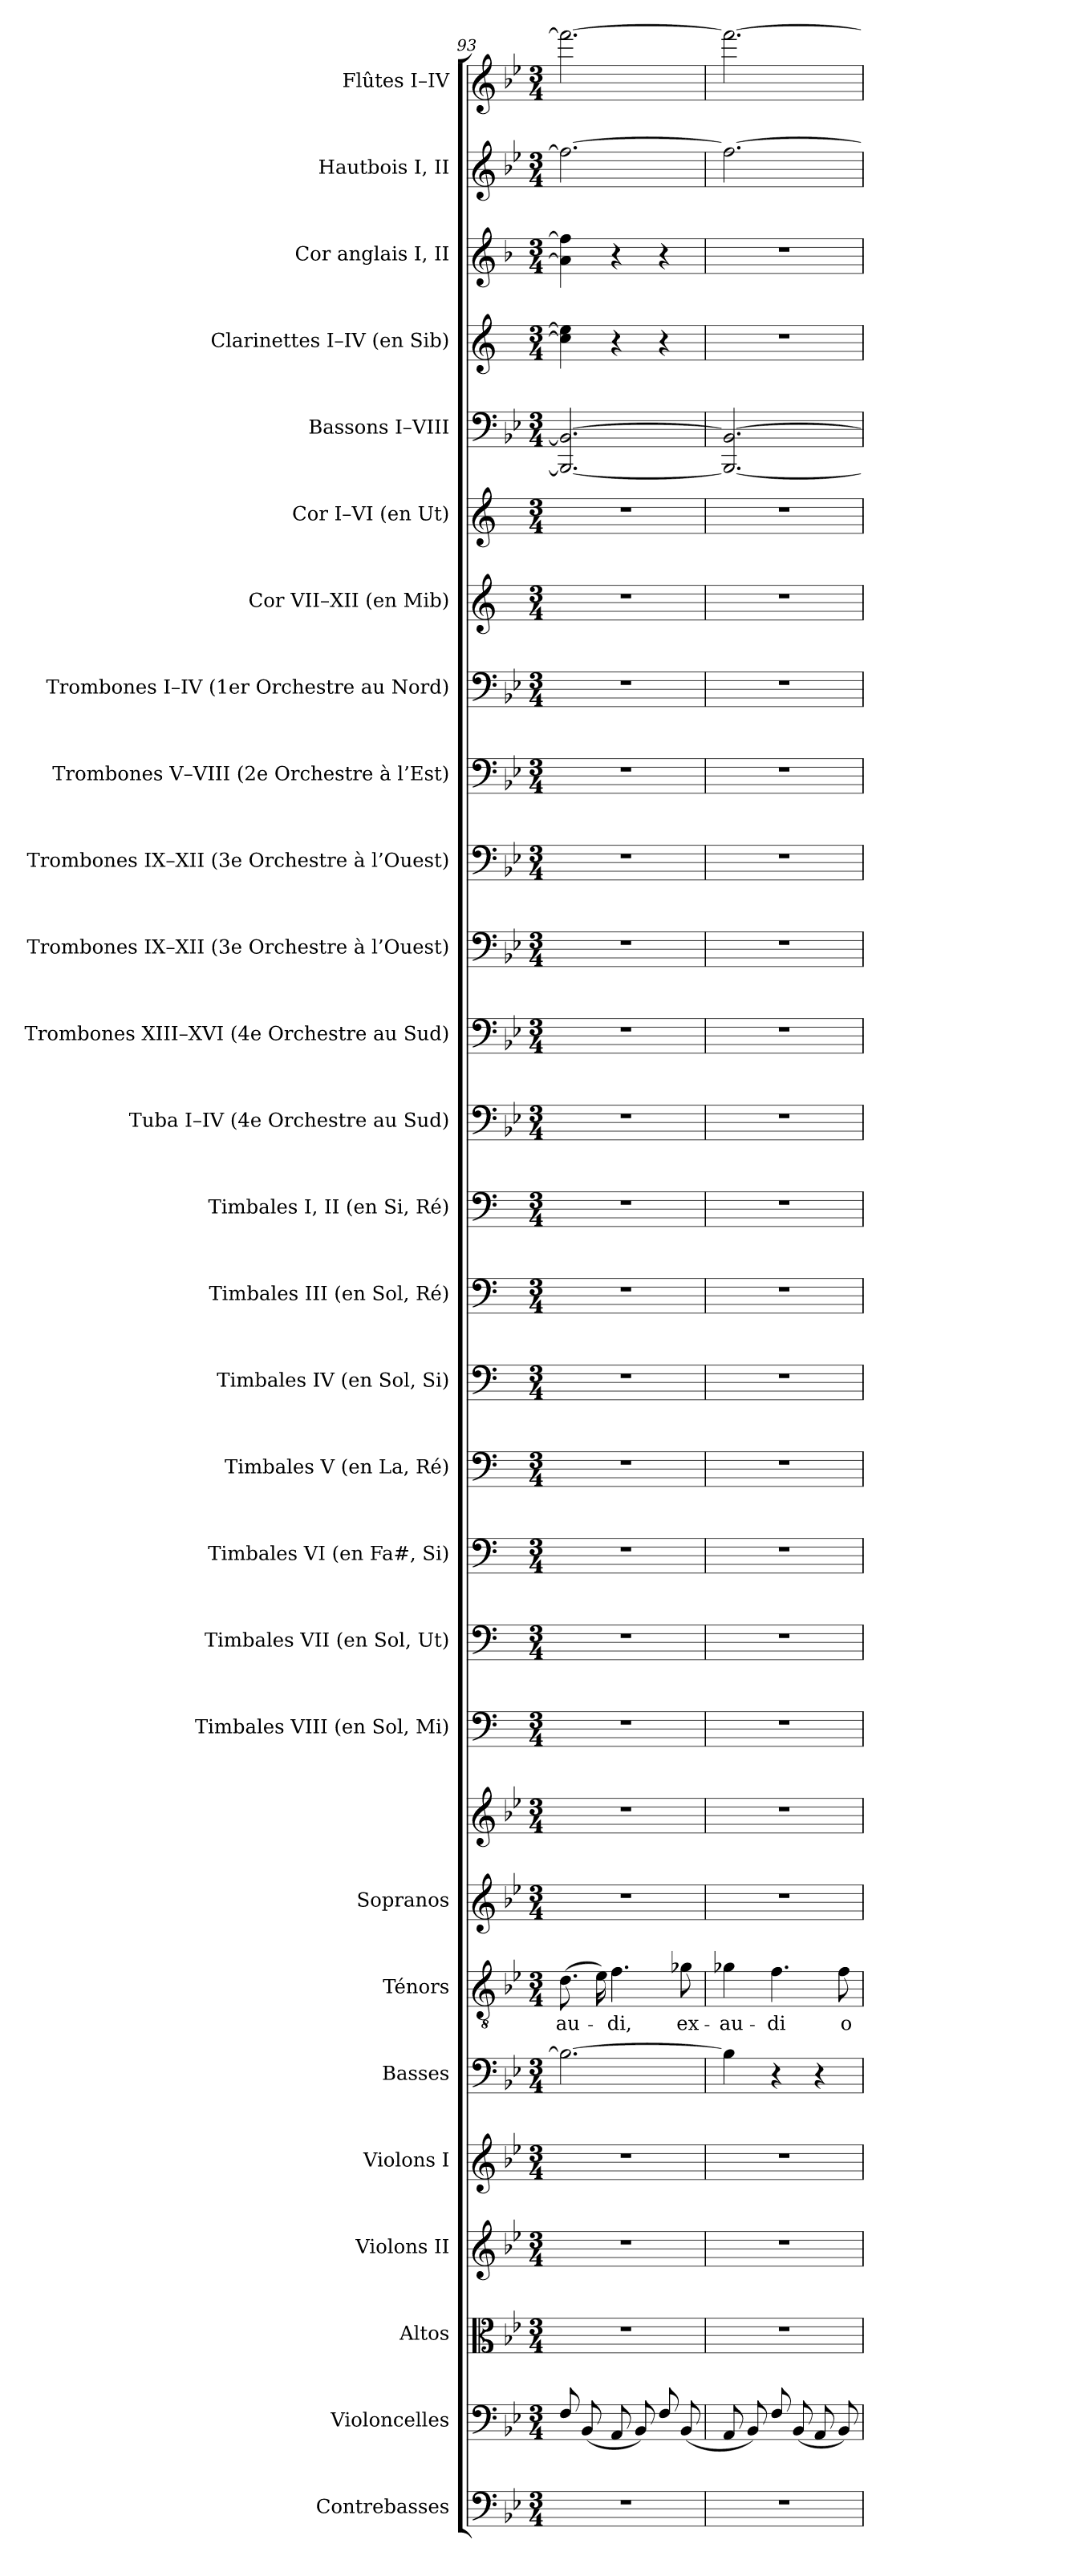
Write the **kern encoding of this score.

**kern	**kern	**kern	**kern	**kern	**kern	**kern	**text	**kern	**kern	**kern	**kern	**kern	**kern	**kern	**kern	**kern	**kern	**kern	**kern	**kern	**kern	**kern	**kern	**kern	**kern	**kern	**kern	**kern	**kern
*part28	*part27	*part26	*part25	*part24	*part23	*part22	*part22	*part21	*part21	*part20	*part19	*part18	*part17	*part16	*part15	*part14	*part13	*part12	*part11	*part10	*part9	*part8	*part7	*part6	*part5	*part4	*part3	*part2	*part1
*staff29	*staff28	*staff27	*staff26	*staff25	*staff24	*staff23	*staff23	*staff22	*staff21	*staff20	*staff19	*staff18	*staff17	*staff16	*staff15	*staff14	*staff13	*staff12	*staff11	*staff10	*staff9	*staff8	*staff7	*staff6	*staff5	*staff4	*staff3	*staff2	*staff1
*I"Contrebasses	*I"Violoncelles	*I"Altos	*I"Violons II	*I"Violons I	*I"Basses	*I"Ténors	*	*I"Sopranos	*	*I"Timbales VIII (en Sol, Mi)	*I"Timbales VII (en Sol, Ut)	*I"Timbales VI (en Fa#, Si)	*I"Timbales V (en La, Ré)	*I"Timbales IV (en Sol, Si)	*I"Timbales III (en Sol, Ré)	*I"Timbales I, II (en Si, Ré)	*I"Tuba I–IV (4e Orchestre au Sud)	*I"Trombones XIII–XVI (4e Orchestre au Sud)	*I"Trombones IX–XII (3e Orchestre à l’Ouest)	*I"Trombones IX–XII (3e Orchestre à l’Ouest)	*I"Trombones V–VIII (2e Orchestre à l’Est)	*I"Trombones I–IV (1er Orchestre au Nord)	*I"Cor VII–XII (en Mib)	*I"Cor I–VI (en Ut)	*I"Bassons I–VIII	*I"Clarinettes I–IV (en Sib)	*I"Cor anglais I, II	*I"Hautbois I, II	*I"Flûtes I–IV
*I'Cb.	*I'Vlles	*I'Altos	*I'Vns II	*I'Vns I	*I'Basses	*I'Tén.	*	*I'Sopr.	*	*I'VIII	*I'VII	*I'VI	*I'Timb.  V	*I'IV	*I'III	*I'I, II	*I'Tb.	*I'4e Orchestre	*	*I'Trb.  3e Orchestre	*I'2e Orchestre	*I'1er Orchestre	*I'Cor (Mib)	*I'Cor (Ut)	*I'Bns	*I'Cl. (Sib)	*I'C. a.	*I'Hb.	*I'Fl.
*clefF4	*clefF4	*clefC3	*clefG2	*clefG2	*clefF4	*clefGv2	*	*clefG2	*clefG2	*clefF4	*clefF4	*clefF4	*clefF4	*clefF4	*clefF4	*clefF4	*clefF4	*clefF4	*clefF4	*clefF4	*clefF4	*clefF4	*clefG2	*clefG2	*clefF4	*clefG2	*clefG2	*clefG2	*clefG2
*ITrd7c12	*	*	*	*	*	*ITrd7c12	*	*	*	*	*	*	*	*	*	*	*	*	*	*	*	*	*ITrd5c9	*ITrd7c12	*	*ITrd1c2	*ITrd4c7	*	*
*k[b-e-]	*k[b-e-]	*k[b-e-]	*k[b-e-]	*k[b-e-]	*k[b-e-]	*k[b-e-]	*	*k[b-e-]	*k[b-e-]	*k[]	*k[]	*k[]	*k[]	*k[]	*k[]	*k[]	*k[b-e-]	*k[b-e-]	*k[b-e-]	*k[b-e-]	*k[b-e-]	*k[b-e-]	*k[b-e-a-]	*k[]	*k[b-e-]	*k[b-e-]	*k[b-e-]	*k[b-e-]	*k[b-e-]
*B-:	*B-:	*B-:	*B-:	*B-:	*B-:	*B-:	*	*B-:	*B-:	*C:	*C:	*C:	*C:	*C:	*C:	*C:	*B-:	*B-:	*B-:	*B-:	*B-:	*B-:	*E-:	*C:	*B-:	*B-:	*B-:	*B-:	*B-:
*M3/4	*M3/4	*M3/4	*M3/4	*M3/4	*M3/4	*M3/4	*	*M3/4	*M3/4	*M3/4	*M3/4	*M3/4	*M3/4	*M3/4	*M3/4	*M3/4	*M3/4	*M3/4	*M3/4	*M3/4	*M3/4	*M3/4	*M3/4	*M3/4	*M3/4	*M3/4	*M3/4	*M3/4	*M3/4
=93	=93	=93	=93	=93	=93	=93	=93	=93	=93	=93	=93	=93	=93	=93	=93	=93	=93	=93	=93	=93	=93	=93	=93	=93	=93	=93	=93	=93	=93
!LO:N:vis=1	!	!LO:N:vis=1	!LO:N:vis=1	!LO:N:vis=1	!	!	!	!	!	!	!	!	!	!	!	!	!	!	!	!	!	!	!	!	!	!	!	!	!
!	!	!	!	!	!	!	!LO:LY:b:color=#000000	!LO:N:vis=1	!LO:N:vis=1	!LO:N:vis=1	!LO:N:vis=1	!LO:N:vis=1	!LO:N:vis=1	!LO:N:vis=1	!LO:N:vis=1	!LO:N:vis=1	!LO:N:vis=1	!LO:N:vis=1	!LO:N:vis=1	!LO:N:vis=1	!LO:N:vis=1	!LO:N:vis=1	!LO:N:vis=1	!LO:N:vis=1	!	!	!	!	!
2.r	8Fi/	2.r	2.r	2.r	2.B-i\_>	(8.Di\	-au-	2.r	2.r	2.r	2.r	2.r	2.r	2.r	2.r	2.r	2.r	2.r	2.r	2.r	2.r	2.r	2.r	2.r	2.BBB-i/_< 2.BB-i_>	4b-i\] 4ddi]	4di\] 4b-i]	2.ffi\_>	2.fffi\_>
.	(8BB-i/	.	.	.	.	.	.	.	.	.	.	.	.	.	.	.	.	.	.	.	.	.	.	.	.	.	.	.	.
.	.	.	.	.	.	16E-i\)	.	.	.	.	.	.	.	.	.	.	.	.	.	.	.	.	.	.	.	.	.	.	.
!	!	!	!	!	!	!	!LO:LY:b:color=#000000	!	!	!	!	!	!	!	!	!	!	!	!	!	!	!	!	!	!	!	!	!	!
.	8AAi/	.	.	.	.	4.Fi\	-di,	.	.	.	.	.	.	.	.	.	.	.	.	.	.	.	.	.	.	4r	4r	.	.
.	8BB-i/)	.	.	.	.	.	.	.	.	.	.	.	.	.	.	.	.	.	.	.	.	.	.	.	.	.	.	.	.
.	8Fi/	.	.	.	.	.	.	.	.	.	.	.	.	.	.	.	.	.	.	.	.	.	.	.	.	4r	4r	.	.
!	!	!	!	!	!	!	!LO:LY:b:color=#000000	!	!	!	!	!	!	!	!	!	!	!	!	!	!	!	!	!	!	!	!	!	!
.	(8BB-i/	.	.	.	.	8G-Xi\	ex-	.	.	.	.	.	.	.	.	.	.	.	.	.	.	.	.	.	.	.	.	.	.
=94	=94	=94	=94	=94	=94	=94	=94	=94	=94	=94	=94	=94	=94	=94	=94	=94	=94	=94	=94	=94	=94	=94	=94	=94	=94	=94	=94	=94	=94
!LO:N:vis=1	!	!LO:N:vis=1	!LO:N:vis=1	!LO:N:vis=1	!	!	!	!	!	!	!	!	!	!	!	!	!	!	!	!	!	!	!	!	!	!	!	!	!
!	!	!	!	!	!	!	!LO:LY:b:color=#000000	!LO:N:vis=1	!LO:N:vis=1	!LO:N:vis=1	!LO:N:vis=1	!LO:N:vis=1	!LO:N:vis=1	!LO:N:vis=1	!LO:N:vis=1	!LO:N:vis=1	!LO:N:vis=1	!LO:N:vis=1	!LO:N:vis=1	!LO:N:vis=1	!LO:N:vis=1	!LO:N:vis=1	!LO:N:vis=1	!LO:N:vis=1	!	!LO:N:vis=1	!LO:N:vis=1	!	!
2.r	8AAi/	2.r	2.r	2.r	4B-i\]	4G-Xi\	-au-	2.r	2.r	2.r	2.r	2.r	2.r	2.r	2.r	2.r	2.r	2.r	2.r	2.r	2.r	2.r	2.r	2.r	2.BBB-i/_< 2.BB-i_>	2.r	2.r	2.ffi\_>	2.fffi\_>
.	8BB-i/)	.	.	.	.	.	.	.	.	.	.	.	.	.	.	.	.	.	.	.	.	.	.	.	.	.	.	.	.
!	!	!	!	!	!	!	!LO:LY:b:color=#000000	!	!	!	!	!	!	!	!	!	!	!	!	!	!	!	!	!	!	!	!	!	!
.	8Fi/	.	.	.	4r	4.Fi\	-di	.	.	.	.	.	.	.	.	.	.	.	.	.	.	.	.	.	.	.	.	.	.
.	(8BB-i/	.	.	.	.	.	.	.	.	.	.	.	.	.	.	.	.	.	.	.	.	.	.	.	.	.	.	.	.
.	8AAi/	.	.	.	4r	.	.	.	.	.	.	.	.	.	.	.	.	.	.	.	.	.	.	.	.	.	.	.	.
!	!	!	!	!	!	!	!LO:LY:b:color=#000000	!	!	!	!	!	!	!	!	!	!	!	!	!	!	!	!	!	!	!	!	!	!
.	8BB-i/)	.	.	.	.	8Fi\	o-	.	.	.	.	.	.	.	.	.	.	.	.	.	.	.	.	.	.	.	.	.	.
=	=	=	=	=	=	=	=	=	=	=	=	=	=	=	=	=	=	=	=	=	=	=	=	=	=	=	=	=	=
*-	*-	*-	*-	*-	*-	*-	*-	*-	*-	*-	*-	*-	*-	*-	*-	*-	*-	*-	*-	*-	*-	*-	*-	*-	*-	*-	*-	*-	*-
